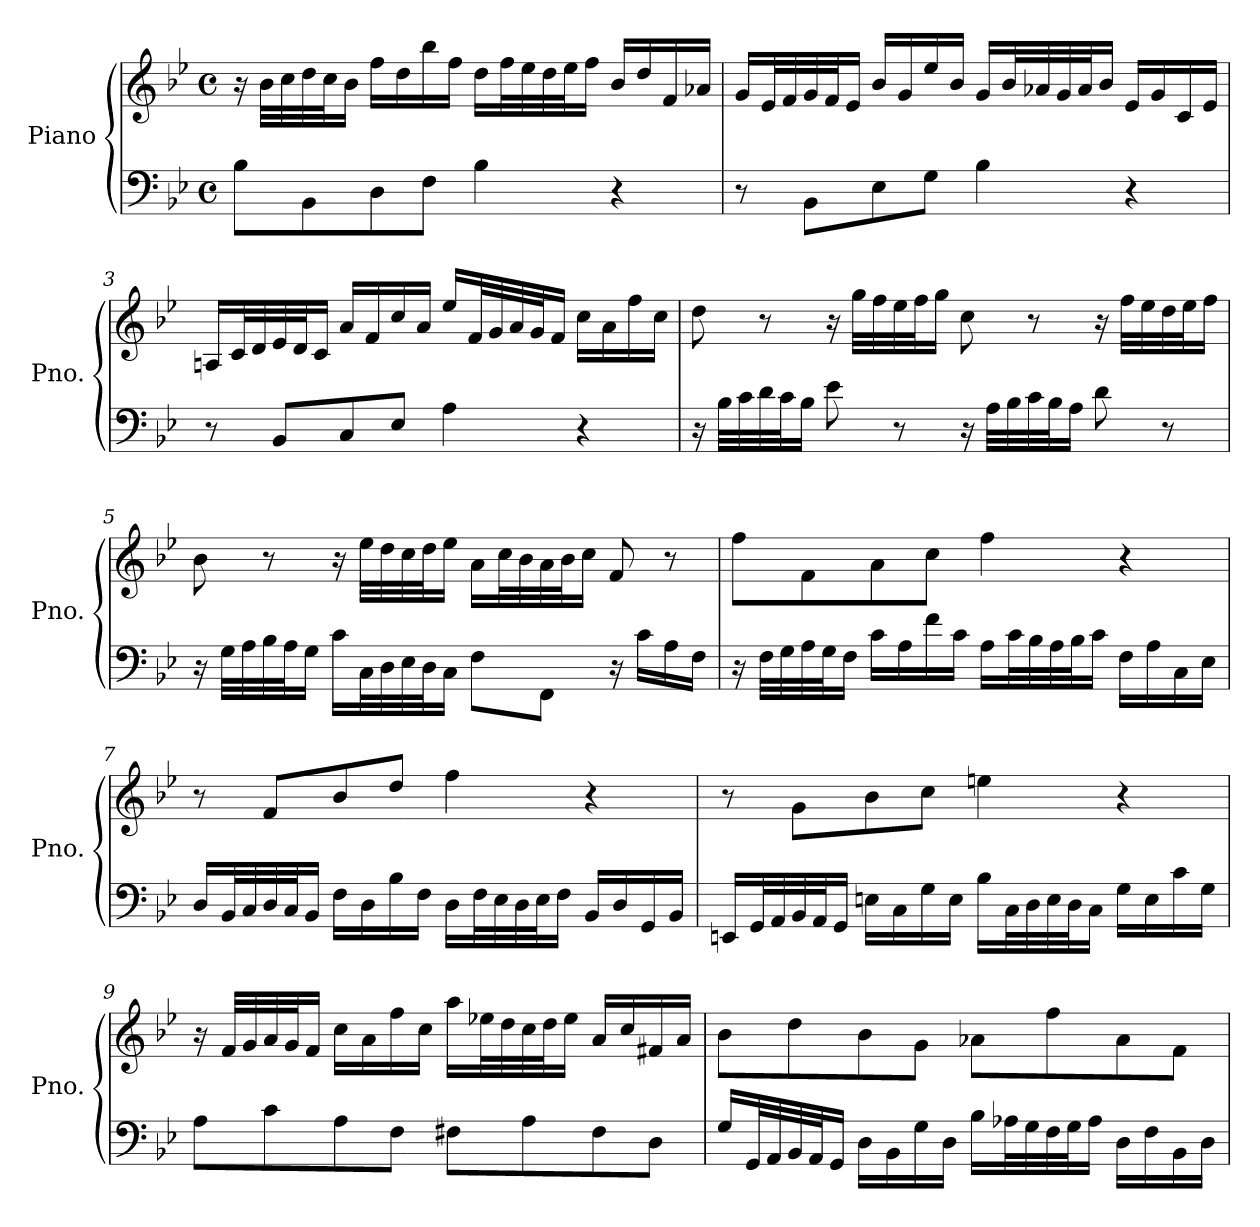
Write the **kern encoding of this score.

**kern	**kern
*part1	*part1
*staff2	*staff1
*I"Piano	*
*I'Pno.	*
*clefF4	*clefG2
*k[b-e-]	*k[b-e-]
*M4/4	*M4/4
*met(c)	*met(c)
*MM60	*MM60
=1	=1
8B-\L	16r
.	32b-\LLL
.	32cc\
8BB-\	32dd\
.	32cc\J
.	16b-\JJ
8D\	16ff\LL
.	16dd\
8F\J	16bb-\
.	16ff\JJ
4B-\	16dd\LL
.	32ff\L
.	32ee-\
.	32dd\
.	32ee-\J
.	16ff\JJ
4r	16b-/LL
.	16dd/
.	16f/
.	16a-X/JJ
=2	=2
8r	16g/LL
.	32e-/L
.	32f/
8BB-\L	32g/
.	32f/J
.	16e-/JJ
8E-\	16b-/LL
.	16g/
8G\J	16ee-/
.	16b-/JJ
4B-\	16g/LL
.	32b-/L
.	32a-X/
.	32g/
.	32a-/J
.	16b-/JJ
4r	16e-/LL
.	16g/
.	16c/
.	16e-/JJ
=3	=3
8r	16An/LL
.	32c/L
.	32d/
8BB-/L	32e-/
.	32d/J
.	16c/JJ
8C/	16a/LL
.	16f/
8E-/J	16cc/
.	16a/JJ
4A\	16ee-/LL
.	32f/L
.	32g/
.	32a/
.	32g/J
.	16f/JJ
4r	16cc\LL
.	16a\
.	16ff\
.	16cc\JJ
=4	=4
16r	8dd\
32B-\LLL	.
32c\	.
32d\	8r
32c\J	.
16B-\JJ	.
8e-\	16r
.	32gg\LLL
.	32ff\
8r	32ee-\
.	32ff\J
.	16gg\JJ
16r	8cc\
32A\LLL	.
32B-\	.
32c\	8r
32B-\J	.
16A\JJ	.
8d\	16r
.	32ff\LLL
.	32ee-\
8r	32dd\
.	32ee-\J
.	16ff\JJ
=5	=5
16r	8b-\
32G\LLL	.
32A\	.
32B-\	8r
32A\J	.
16G\JJ	.
16c\LL	16r
32C\L	32ee-\LLL
32D\	32dd\
32E-\	32cc\
32D\J	32dd\J
16C\JJ	16ee-\JJ
8F\L	16a\LL
.	32cc\L
.	32b-\
8FF\J	32a\
.	32b-\J
.	16cc\JJ
16r	8f/
16c\LL	.
16A\	8r
16F\JJ	.
=6	=6
16r	8ff\L
32F\LLL	.
32G\	.
32A\	8f\
32G\J	.
16F\JJ	.
16c\LL	8a\
16A\	.
16f\	8cc\J
16c\JJ	.
16A\LL	4ff\
32c\L	.
32B-\	.
32A\	.
32B-\J	.
16c\JJ	.
16F\LL	4r
16A\	.
16C\	.
16E-\JJ	.
=7	=7
16D/LL	8r
32BB-/L	.
32C/	.
32D/	8f/L
32C/J	.
16BB-/JJ	.
16F\LL	8b-/
16D\	.
16B-\	8dd/J
16F\JJ	.
16D\LL	4ff\
32F\L	.
32E-\	.
32D\	.
32E-\J	.
16F\JJ	.
16BB-/LL	4r
16D/	.
16GG/	.
16BB-/JJ	.
=8	=8
16EEn/LL	8r
32GG/L	.
32AA/	.
32BB-/	8g\L
32AA/J	.
16GG/JJ	.
16En\LL	8b-\
16C\	.
16G\	8cc\J
16E\JJ	.
16B-\LL	4een\
32C\L	.
32D\	.
32E\	.
32D\J	.
16C\JJ	.
16G\LL	4r
16E\	.
16c\	.
16G\JJ	.
=9	=9
8A\L	16r
.	32f/LLL
.	32g/
8c\	32a/
.	32g/J
.	16f/JJ
8A\	16cc\LL
.	16a\
8F\J	16ff\
.	16cc\JJ
8F#X\L	16aa\LL
.	32ee-X\L
.	32dd\
8A\	32cc\
.	32dd\J
.	16ee-\JJ
8F#\	16a/LL
.	16cc/
8D\J	16f#X/
.	16a/JJ
=10	=10
16G/LL	8b-\L
32GG/L	.
32AA/	.
32BB-/	8dd\
32AA/J	.
16GG/JJ	.
16D\LL	8b-\
16BB-\	.
16G\	8g\J
16D\JJ	.
16B-\LL	8a-X\L
32A-X\L	.
32G\	.
32F\	8ff\
32G\J	.
16A-\JJ	.
16D\LL	8a-\
16F\	.
16BB-\	8f\J
16D\JJ	.
=	=
*-	*-
